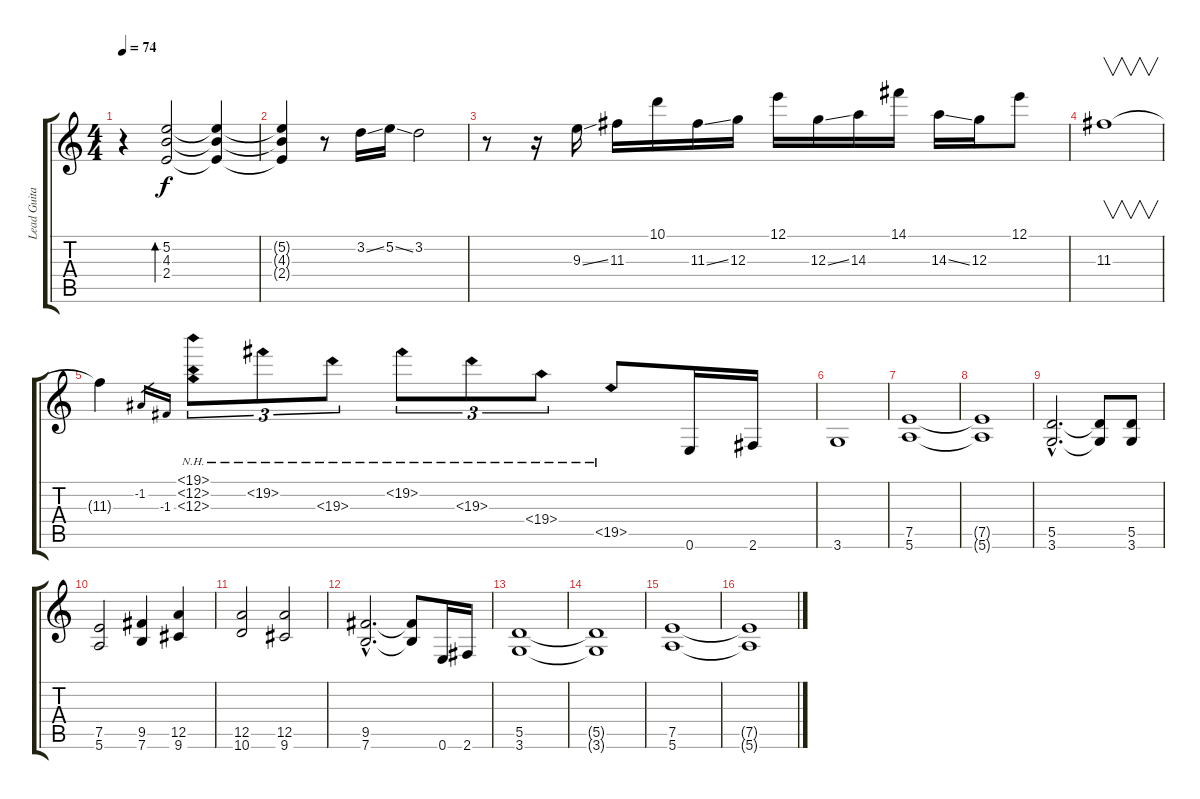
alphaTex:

\track ("Lead Guitar" "Lead Guita") {instrument distortionguitar}
\staff {score tabs}
\tuning (E4 B3 G3 D3 A2 E2) {hide}
\ts (4 4)
\tempo 74
\clef g2
\ks c
r.4{dy f} (5.2 4.3 2.4).2{bd 480} (5.2{t} 4.3{t} 2.4{t}).4 |
(5.2{t} 4.3{t} 2.4{t}).4 r.8 3.2{ss}.16 5.2{ss}.16 3.2.2 |
r.8 r.16 9.3{ss}.16 11.3.16 10.1.16 11.3{ss}.16 12.3.16 12.1.16 12.3{ss}.16 14.3.16 14.1.16 14.3{ss}.16 12.3.16 12.1.8 |
11.3.1{v} |
11.3{t}.4 -1.2.16{gr} -1.3.16{gr} (19.1{nh} -1.2{nh} -1.3{nh}).8{tu (3 2)} 19.2{nh}.8{tu (3 2)} 19.3{nh}.8{tu (3 2)} 19.2{nh}.8{tu (3 2)} 19.3{nh}.8{tu (3 2)} 19.4{nh}.8{tu (3 2)} 19.5{nh}.8 0.6.16 2.6.16 |
3.6.1 |
(7.5 5.6).1 |
(7.5{t} 5.6{t}).1 |
(5.5{hac} 3.6{hac}).2{d} (5.5{t} 3.6{t}).8 (5.5 3.6).8 |
(7.5 5.6).2 (9.5 7.6).4 (12.5 9.6).4 |
(12.5 10.6).2 (12.5 9.6).2 |
(9.5{hac} 7.6{hac}).2{d} (9.5{t} 7.6{t}).8 0.6.16 2.6.16 |
(5.5 3.6).1 |
(5.5{t} 3.6{t}).1 |
(7.5 5.6).1 |
(7.5{t} 5.6{t}).1
